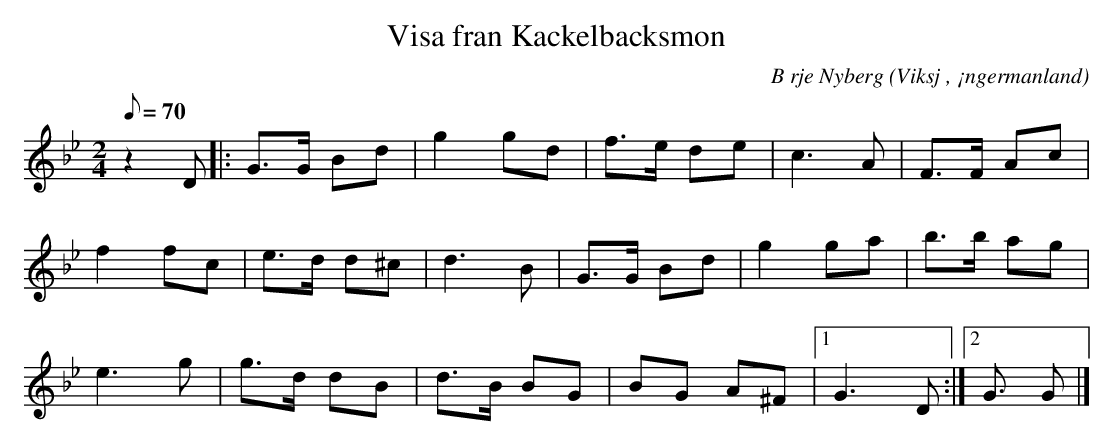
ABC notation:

X:1
T:Visa fran Kackelbacksmon
C:B rje Nyberg
O:Viksj , ¡ngermanland
M:2/4
L:1/8
Q:70
K:Gm
z2 D|: G>G Bd | g2 gd | f>e de | c2>A2 | F>F Ac |
f2 fc | e>d d^c | d2>B2 | G>G Bd |g2 ga | b>b ag |
e2> g2 | g>d dB |d>B BG |BG A^F |1 G2> D2 :|2 G> G2 |]
